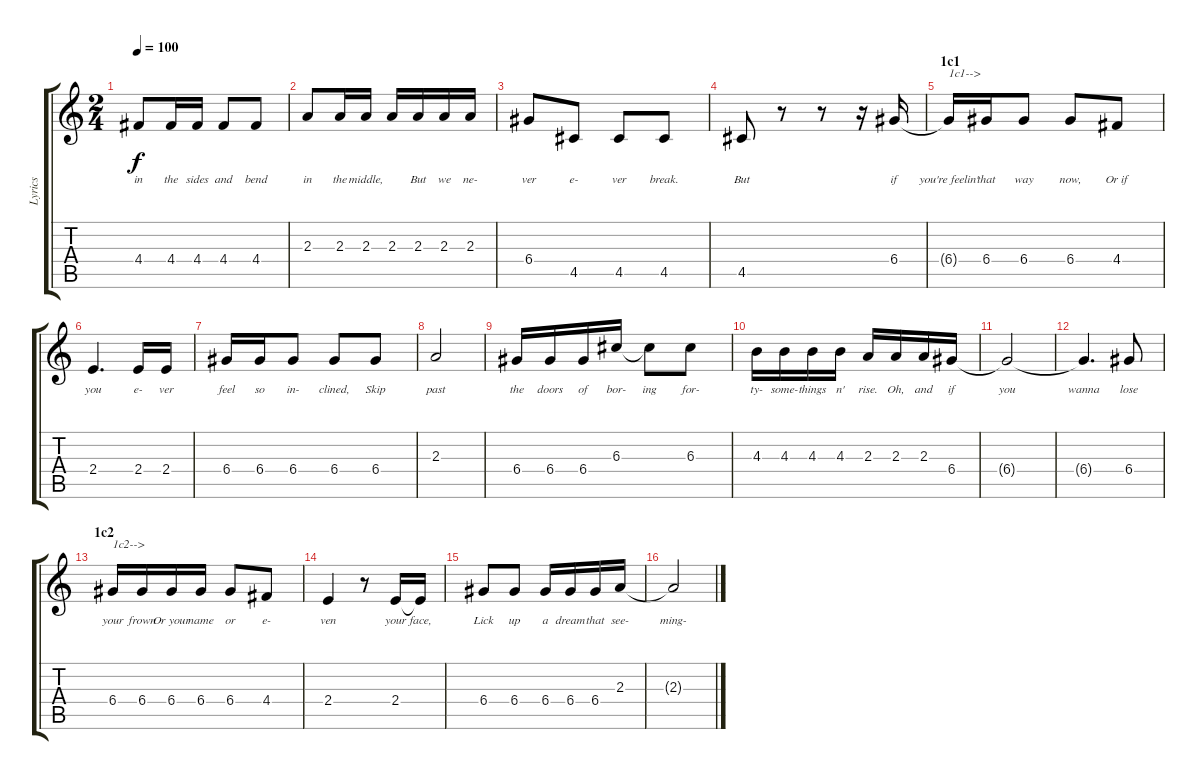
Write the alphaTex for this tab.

\track ("Lyrics" "Lyrics") {instrument electricguitarjazz}
\staff {score tabs}
\tuning (E4 B3 G3 D3 A2 E2) {hide}
\ts (2 4)
\tempo 100
\clef g2
\ks c
4.4.8{lyrics (0 "in") lyrics (1 "") lyrics (2 "") lyrics (3 "") lyrics (4 "") dy f} 4.4.16{lyrics (0 "the") lyrics (1 "") lyrics (2 "") lyrics (3 "") lyrics (4 "")} 4.4.16{lyrics (0 "sides") lyrics (1 "") lyrics (2 "") lyrics (3 "") lyrics (4 "")} 4.4.8{lyrics (0 "and") lyrics (1 "") lyrics (2 "") lyrics (3 "") lyrics (4 "")} 4.4.8{lyrics (0 "bend") lyrics (1 "") lyrics (2 "") lyrics (3 "") lyrics (4 "")} |
2.3.8{lyrics (0 "in") lyrics (1 "") lyrics (2 "") lyrics (3 "") lyrics (4 "")} 2.3.16{lyrics (0 "the") lyrics (1 "") lyrics (2 "") lyrics (3 "") lyrics (4 "")} 2.3.16{lyrics (0 "middle,") lyrics (1 "") lyrics (2 "") lyrics (3 "") lyrics (4 "")} 2.3.16{lyrics (0 "") lyrics (1 "") lyrics (2 "") lyrics (3 "") lyrics (4 "")} 2.3.16{lyrics (0 "But") lyrics (1 "") lyrics (2 "") lyrics (3 "") lyrics (4 "")} 2.3.16{lyrics (0 "we") lyrics (1 "") lyrics (2 "") lyrics (3 "") lyrics (4 "")} 2.3.16{lyrics (0 "ne-") lyrics (1 "") lyrics (2 "") lyrics (3 "") lyrics (4 "")} |
6.4.8{lyrics (0 "ver") lyrics (1 "") lyrics (2 "") lyrics (3 "") lyrics (4 "")} 4.5.8{lyrics (0 "e-") lyrics (1 "") lyrics (2 "") lyrics (3 "") lyrics (4 "")} 4.5.8{lyrics (0 "ver") lyrics (1 "") lyrics (2 "") lyrics (3 "") lyrics (4 "")} 4.5.8{lyrics (0 "break.") lyrics (1 "") lyrics (2 "") lyrics (3 "") lyrics (4 "")} |
4.5.8{lyrics (0 "But") lyrics (1 "") lyrics (2 "") lyrics (3 "") lyrics (4 "")} r.8 r.8 r.16 6.4.16{lyrics (0 "if") lyrics (1 "") lyrics (2 "") lyrics (3 "") lyrics (4 "")} |
\section ("" "1c1")
6.4{t}.16{txt "1c1-->" lyrics (0 "you're feelin'") lyrics (1 "") lyrics (2 "") lyrics (3 "") lyrics (4 "")} 6.4.16{lyrics (0 "that") lyrics (1 "") lyrics (2 "") lyrics (3 "") lyrics (4 "")} 6.4.8{lyrics (0 "way") lyrics (1 "") lyrics (2 "") lyrics (3 "") lyrics (4 "")} 6.4.8{lyrics (0 "now,") lyrics (1 "") lyrics (2 "") lyrics (3 "") lyrics (4 "")} 4.4.8{lyrics (0 "Or if") lyrics (1 "") lyrics (2 "") lyrics (3 "") lyrics (4 "")} |
2.4.4{d lyrics (0 "you") lyrics (1 "") lyrics (2 "") lyrics (3 "") lyrics (4 "")} 2.4.16{lyrics (0 "e-") lyrics (1 "") lyrics (2 "") lyrics (3 "") lyrics (4 "")} 2.4.16{lyrics (0 "ver") lyrics (1 "") lyrics (2 "") lyrics (3 "") lyrics (4 "")} |
6.4.16{lyrics (0 "feel") lyrics (1 "") lyrics (2 "") lyrics (3 "") lyrics (4 "")} 6.4.16{lyrics (0 "so") lyrics (1 "") lyrics (2 "") lyrics (3 "") lyrics (4 "")} 6.4.8{lyrics (0 "in-") lyrics (1 "") lyrics (2 "") lyrics (3 "") lyrics (4 "")} 6.4.8{lyrics (0 "clined,") lyrics (1 "") lyrics (2 "") lyrics (3 "") lyrics (4 "")} 6.4.8{lyrics (0 "Skip") lyrics (1 "") lyrics (2 "") lyrics (3 "") lyrics (4 "")} |
2.3.2{lyrics (0 "past") lyrics (1 "") lyrics (2 "") lyrics (3 "") lyrics (4 "")} |
6.4.16{lyrics (0 "the") lyrics (1 "") lyrics (2 "") lyrics (3 "") lyrics (4 "")} 6.4.16{lyrics (0 "doors") lyrics (1 "") lyrics (2 "") lyrics (3 "") lyrics (4 "")} 6.4.16{lyrics (0 "of") lyrics (1 "") lyrics (2 "") lyrics (3 "") lyrics (4 "")} 6.3.16{lyrics (0 "bor-") lyrics (1 "") lyrics (2 "") lyrics (3 "") lyrics (4 "")} 6.3{t}.8{lyrics (0 "ing") lyrics (1 "") lyrics (2 "") lyrics (3 "") lyrics (4 "")} 6.3.8{lyrics (0 "for-") lyrics (1 "") lyrics (2 "") lyrics (3 "") lyrics (4 "")} |
4.3.16{lyrics (0 "ty-") lyrics (1 "") lyrics (2 "") lyrics (3 "") lyrics (4 "")} 4.3.16{lyrics (0 "some-") lyrics (1 "") lyrics (2 "") lyrics (3 "") lyrics (4 "")} 4.3.16{lyrics (0 "things") lyrics (1 "") lyrics (2 "") lyrics (3 "") lyrics (4 "")} 4.3.16{lyrics (0 "n'") lyrics (1 "") lyrics (2 "") lyrics (3 "") lyrics (4 "")} 2.3.16{lyrics (0 "rise.") lyrics (1 "") lyrics (2 "") lyrics (3 "") lyrics (4 "")} 2.3.16{lyrics (0 "Oh,") lyrics (1 "") lyrics (2 "") lyrics (3 "") lyrics (4 "")} 2.3.16{lyrics (0 "and") lyrics (1 "") lyrics (2 "") lyrics (3 "") lyrics (4 "")} 6.4.16{lyrics (0 "if") lyrics (1 "") lyrics (2 "") lyrics (3 "") lyrics (4 "")} |
6.4{t}.2{lyrics (0 "you") lyrics (1 "") lyrics (2 "") lyrics (3 "") lyrics (4 "")} |
6.4{t}.4{d lyrics (0 "wanna") lyrics (1 "") lyrics (2 "") lyrics (3 "") lyrics (4 "")} 6.4.8{lyrics (0 "lose") lyrics (1 "") lyrics (2 "") lyrics (3 "") lyrics (4 "")} |
\section ("" "1c2")
6.4.16{txt "1c2-->" lyrics (0 "your") lyrics (1 "") lyrics (2 "") lyrics (3 "") lyrics (4 "")} 6.4.16{lyrics (0 "frown") lyrics (1 "") lyrics (2 "") lyrics (3 "") lyrics (4 "")} 6.4.16{lyrics (0 "Or your") lyrics (1 "") lyrics (2 "") lyrics (3 "") lyrics (4 "")} 6.4.16{lyrics (0 "name") lyrics (1 "") lyrics (2 "") lyrics (3 "") lyrics (4 "")} 6.4.8{lyrics (0 "or") lyrics (1 "") lyrics (2 "") lyrics (3 "") lyrics (4 "")} 4.4.8{lyrics (0 "e-") lyrics (1 "") lyrics (2 "") lyrics (3 "") lyrics (4 "")} |
2.4.4{lyrics (0 "ven") lyrics (1 "") lyrics (2 "") lyrics (3 "") lyrics (4 "")} r.8 2.4.16{lyrics (0 "your") lyrics (1 "") lyrics (2 "") lyrics (3 "") lyrics (4 "")} 2.4{t}.16{lyrics (0 "face,") lyrics (1 "") lyrics (2 "") lyrics (3 "") lyrics (4 "")} |
6.4.8{lyrics (0 "Lick") lyrics (1 "") lyrics (2 "") lyrics (3 "") lyrics (4 "")} 6.4.8{lyrics (0 "up") lyrics (1 "") lyrics (2 "") lyrics (3 "") lyrics (4 "")} 6.4.16{lyrics (0 "a") lyrics (1 "") lyrics (2 "") lyrics (3 "") lyrics (4 "")} 6.4.16{lyrics (0 "dream") lyrics (1 "") lyrics (2 "") lyrics (3 "") lyrics (4 "")} 6.4.16{lyrics (0 "that") lyrics (1 "") lyrics (2 "") lyrics (3 "") lyrics (4 "")} 2.3.16{lyrics (0 "see-") lyrics (1 "") lyrics (2 "") lyrics (3 "") lyrics (4 "")} |
2.3{t}.2{lyrics (0 "ming-") lyrics (1 "") lyrics (2 "") lyrics (3 "") lyrics (4 "")}
